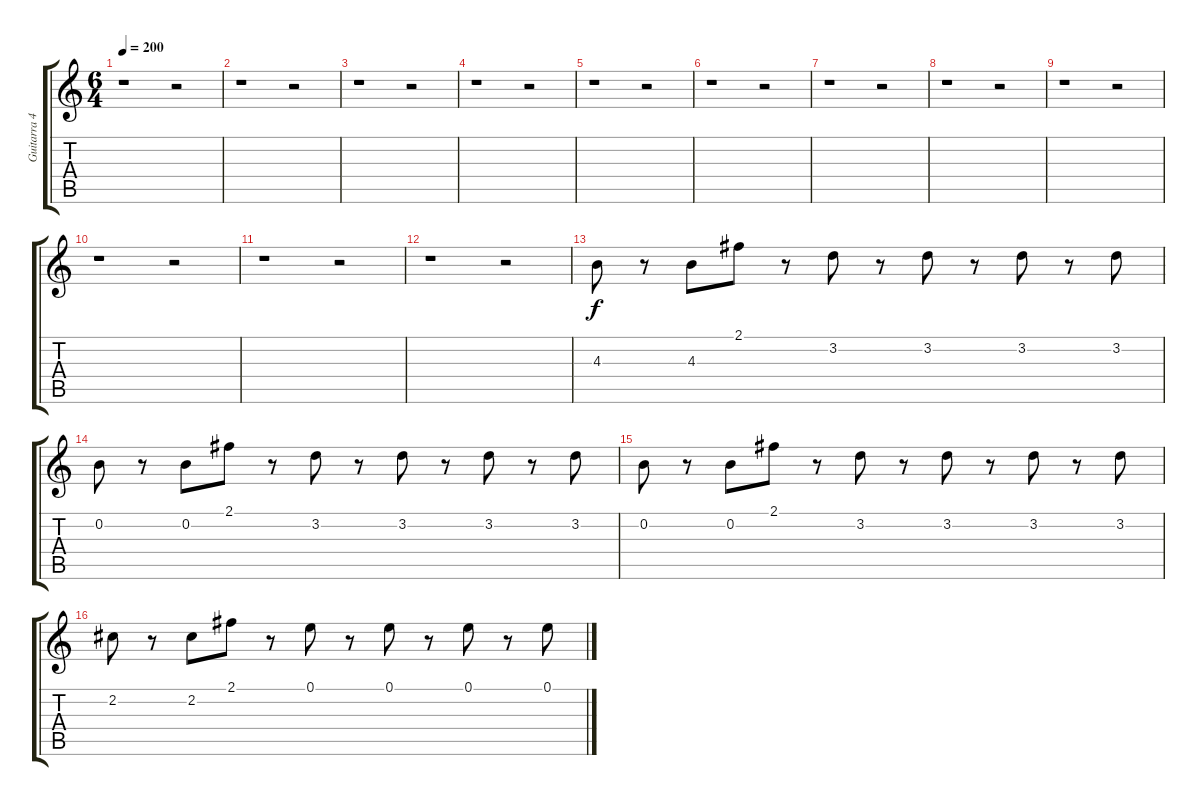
\track ("Guitarra 4" "Guitarra 4") {instrument overdrivenguitar}
\staff {score tabs}
\tuning (E4 B3 G3 D3 A2 E2) {hide}
\ts (6 4)
\tempo 200
\clef g2
\ks c
r.1{dy f} r.2 |
r.1 r.2 |
r.1 r.2 |
r.1 r.2 |
r.1 r.2 |
r.1 r.2 |
r.1 r.2 |
r.1 r.2 |
r.1 r.2 |
r.1 r.2 |
r.1 r.2 |
r.1 r.2 |
4.3.8 r.8 4.3.8 2.1.8 r.8 3.2.8 r.8 3.2.8 r.8 3.2.8 r.8 3.2.8 |
0.2.8 r.8 0.2.8 2.1.8 r.8 3.2.8 r.8 3.2.8 r.8 3.2.8 r.8 3.2.8 |
0.2.8 r.8 0.2.8 2.1.8 r.8 3.2.8 r.8 3.2.8 r.8 3.2.8 r.8 3.2.8 |
2.2.8 r.8 2.2.8 2.1.8 r.8 0.1.8 r.8 0.1.8 r.8 0.1.8 r.8 0.1.8
